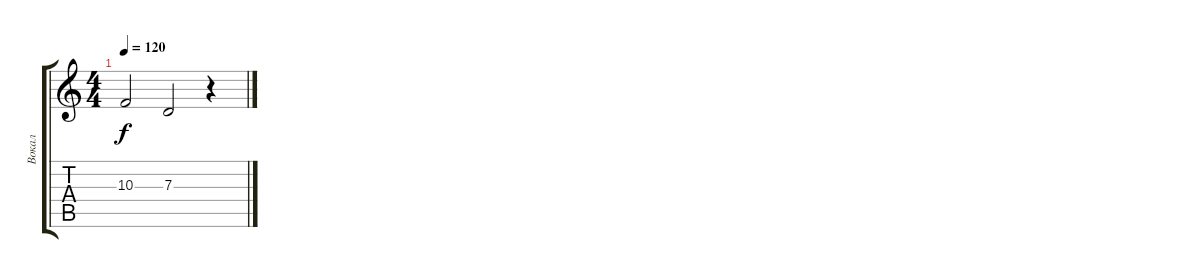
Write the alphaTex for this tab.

\track ("Вокал" "Вокал") {instrument cello}
\staff {score tabs}
\tuning (E4 B3 G3 D3 A2 D2) {hide}
\ts (4 4)
\tempo 120
\clef g2
\ks c
10.3.2{dy f} 7.3.2 r.4
